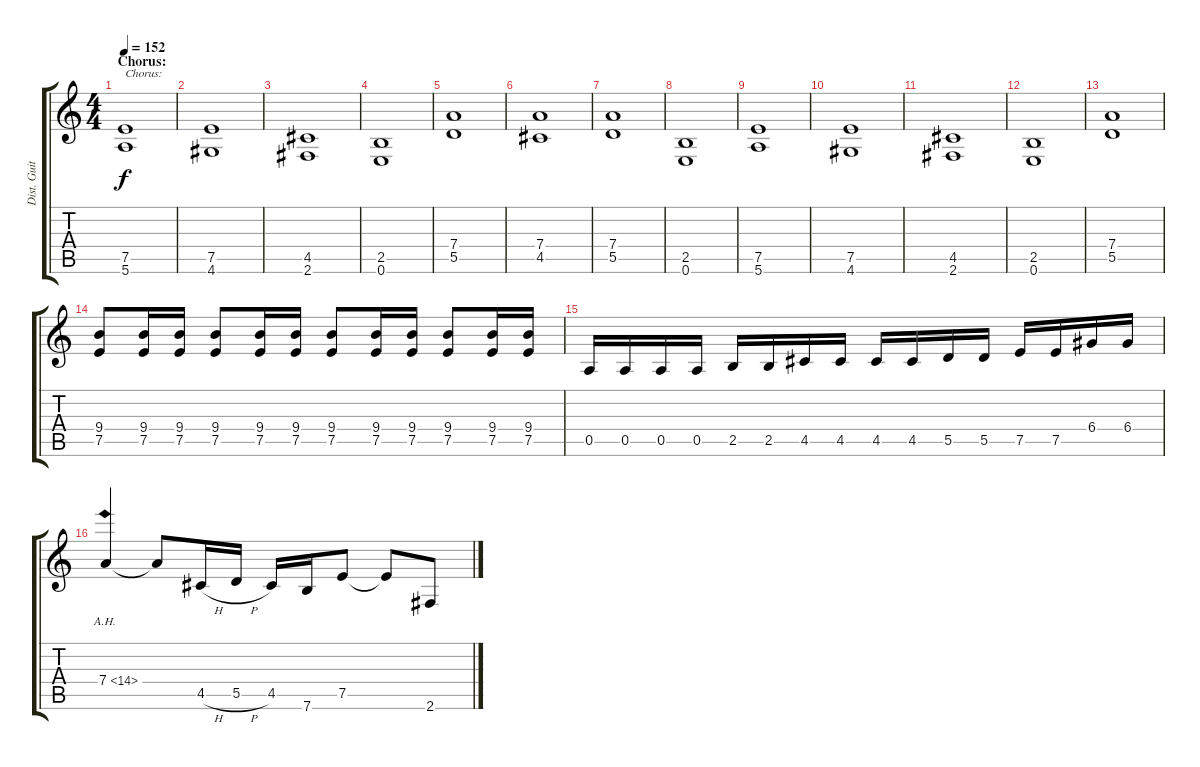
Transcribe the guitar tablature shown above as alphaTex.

\track ("Dist. Guitar 1" "Dist. Guit") {instrument distortionguitar}
\staff {score tabs}
\tuning (E4 B3 G3 D3 A2 E2) {hide}
\ts (4 4)
\section ("" "Chorus:")
\tempo 152
\clef g2
\ks c
(7.5 5.6).1{txt "Chorus:" dy f} |
(7.5 4.6).1 |
(4.5 2.6).1 |
(2.5 0.6).1 |
(7.4 5.5).1 |
(7.4 4.5).1 |
(7.4 5.5).1 |
(2.5 0.6).1 |
(7.5 5.6).1 |
(7.5 4.6).1 |
(4.5 2.6).1 |
(2.5 0.6).1 |
(7.4 5.5).1 |
(9.4 7.5).8 (9.4 7.5).16 (9.4 7.5).16 (9.4 7.5).8 (9.4 7.5).16 (9.4 7.5).16 (9.4 7.5).8 (9.4 7.5).16 (9.4 7.5).16 (9.4 7.5).8 (9.4 7.5).16 (9.4 7.5).16 |
0.5.16 0.5.16 0.5.16 0.5.16 2.5.16 2.5.16 4.5.16 4.5.16 4.5.16 4.5.16 5.5.16 5.5.16 7.5.16 7.5.16 6.4.16 6.4.16 |
7.4{ah 7}.4 7.4{t}.8 4.5{h}.16 5.5{h}.16 4.5.16 7.6.16 7.5.8 7.5{t}.8 2.6.8
